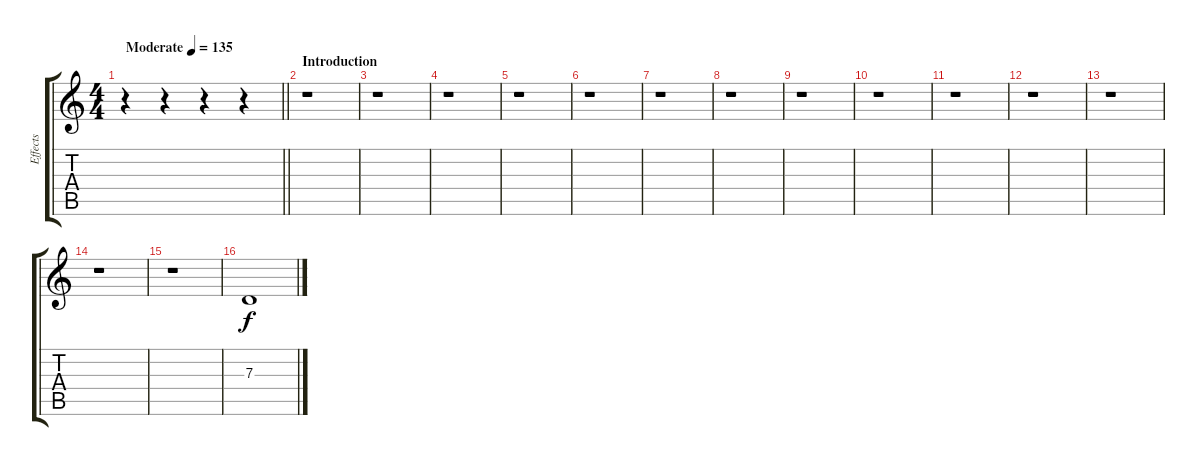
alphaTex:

\track ("Effects" "Effects") {instrument stringensemble2}
\staff {score tabs}
\tuning (E4 B3 G3 D3 A2 E2) {hide}
\ts (4 4)
\tempo (135 "Moderate")
\clef g2
\barLineRight lightlight
\ks c
r.4{dy f instrument stringensemble2} r.4 r.4 r.4 |
\section ("" "Introduction")
r.1 |
r.1 |
r.1 |
r.1 |
r.1 |
r.1 |
r.1 |
r.1 |
r.1 |
r.1 |
r.1 |
r.1 |
r.1 |
r.1 |
7.3.1{volume 5}
